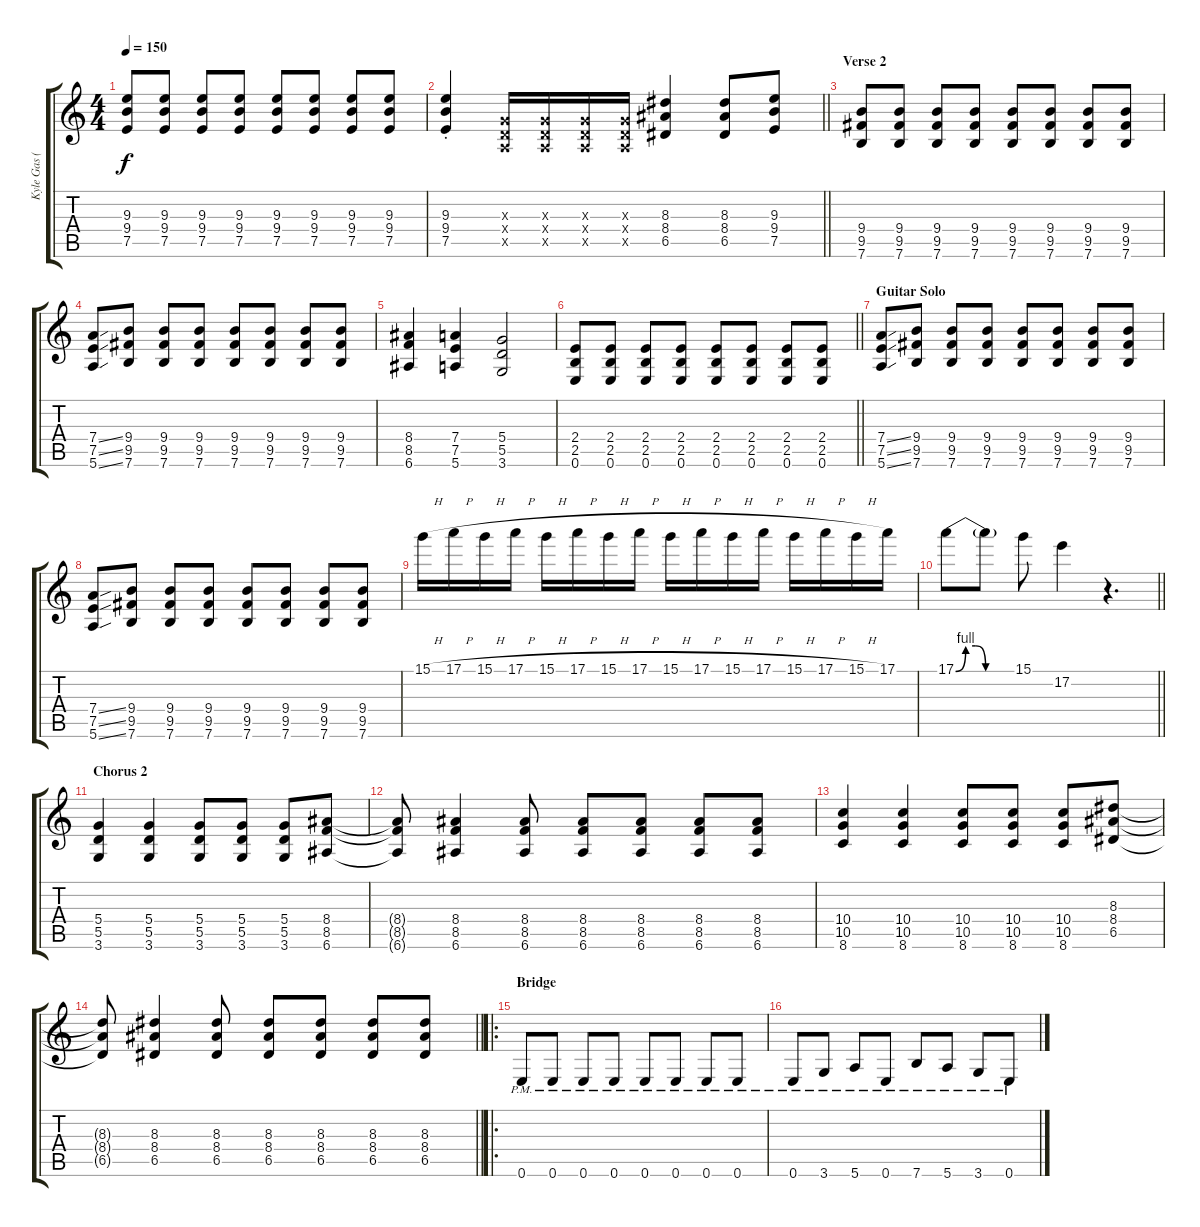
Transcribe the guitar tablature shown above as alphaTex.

\track ("Kyle Gas (Lead/Harmony)" "Kyle Gas (") {instrument distortionguitar}
\staff {score tabs}
\tuning (E4 B3 G3 D3 A2 E2) {hide}
\ts (4 4)
\tempo 150
\clef g2
\ks c
(9.3{t} 9.4{t} 7.5{t}).8{dy f} (9.3 9.4 7.5).8 (9.3 9.4 7.5).8 (9.3 9.4 7.5).8 (9.3 9.4 7.5).8 (9.3 9.4 7.5).8 (9.3 9.4 7.5).8 (9.3 9.4 7.5).8 |
\barLineRight lightlight
(9.3{st} 9.4{st} 7.5{st}).4 (0.3{x} 0.4{x} 0.5{x}).16 (0.3{x} 0.4{x} 0.5{x}).16 (0.3{x} 0.4{x} 0.5{x}).16 (0.3{x} 0.4{x} 0.5{x}).16 (8.3 8.4 6.5).4 (8.3 8.4 6.5).8 (9.3 9.4 7.5).8 |
\section ("" "Verse 2")
(9.4 9.5 7.6).8 (9.4 9.5 7.6).8 (9.4 9.5 7.6).8 (9.4 9.5 7.6).8 (9.4 9.5 7.6).8 (9.4 9.5 7.6).8 (9.4 9.5 7.6).8 (9.4 9.5 7.6).8 |
(7.4{ss} 7.5{ss} 5.6{ss}).8 (9.4 9.5 7.6).8 (9.4 9.5 7.6).8 (9.4 9.5 7.6).8 (9.4 9.5 7.6).8 (9.4 9.5 7.6).8 (9.4 9.5 7.6).8 (9.4 9.5 7.6).8 |
(8.4 8.5 6.6).4 (7.4 7.5 5.6).4 (5.4 5.5 3.6).2 |
\barLineRight lightlight
(2.4 2.5 0.6).8 (2.4 2.5 0.6).8 (2.4 2.5 0.6).8 (2.4 2.5 0.6).8 (2.4 2.5 0.6).8 (2.4 2.5 0.6).8 (2.4 2.5 0.6).8 (2.4 2.5 0.6).8 |
\section ("" "Guitar Solo")
(7.4{ss} 7.5{ss} 5.6{ss}).8{volume 12} (9.4 9.5 7.6).8 (9.4 9.5 7.6).8 (9.4 9.5 7.6).8 (9.4 9.5 7.6).8 (9.4 9.5 7.6).8 (9.4 9.5 7.6).8 (9.4 9.5 7.6).8 |
(7.4{ss} 7.5{ss} 5.6{ss}).8 (9.4 9.5 7.6).8 (9.4 9.5 7.6).8 (9.4 9.5 7.6).8 (9.4 9.5 7.6).8 (9.4 9.5 7.6).8 (9.4 9.5 7.6).8 (9.4 9.5 7.6).8 |
15.1{h}.16{volume 16 instrument distortionguitar} 17.1{h}.16 15.1{h}.16 17.1{h}.16 15.1{h}.16 17.1{h}.16 15.1{h}.16 17.1{h}.16 15.1{h}.16 17.1{h}.16 15.1{h}.16 17.1{h}.16 15.1{h}.16 17.1{h}.16 15.1{h}.16 17.1.16 |
\barLineRight lightlight
17.1{be (custom 0 0 10 4 20 4 30 0 60 0)}.8 17.1{t}.8 15.1.8 17.2.4 r.4{d} |
\section ("" "Chorus 2")
(5.4 5.5 3.6).4{volume 14 instrument overdrivenguitar} (5.4 5.5 3.6).4 (5.4 5.5 3.6).8 (5.4 5.5 3.6).8 (5.4 5.5 3.6).8 (8.4 8.5 6.6).8 |
(8.4{t} 8.5{t} 6.6{t}).8 (8.4 8.5 6.6).4 (8.4 8.5 6.6).8 (8.4 8.5 6.6).8 (8.4 8.5 6.6).8 (8.4 8.5 6.6).8 (8.4 8.5 6.6).8 |
(10.4 10.5 8.6).4 (10.4 10.5 8.6).4 (10.4 10.5 8.6).8 (10.4 10.5 8.6).8 (10.4 10.5 8.6).8 (8.3 8.4 6.5).8 |
\barLineRight lightlight
(8.3{t} 8.4{t} 6.5{t}).8 (8.3 8.4 6.5).4 (8.3 8.4 6.5).8 (8.3 8.4 6.5).8 (8.3 8.4 6.5).8 (8.3 8.4 6.5).8 (8.3 8.4 6.5).8 |
\ro
\section ("" "Bridge")
0.6{pm}.8 0.6{pm}.8 0.6{pm}.8 0.6{pm}.8 0.6{pm}.8 0.6{pm}.8 0.6{pm}.8 0.6{pm}.8 |
0.6{pm}.8 3.6{pm}.8 5.6{pm}.8 0.6{pm}.8 7.6{pm}.8 5.6{pm}.8 3.6{pm}.8 0.6{pm}.8
